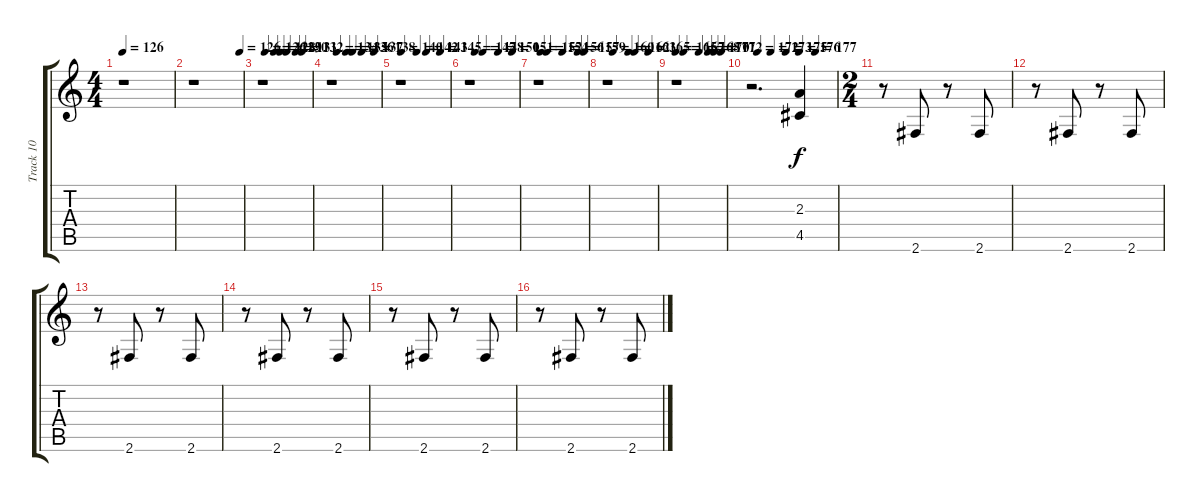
\track ("Track 10" "Track 10") {instrument acousticguitarnylon}
\staff {score tabs}
\tuning (E4 B3 G3 D3 A2 E2) {hide}
\ts (4 4)
\tempo 126
\clef g2
\ks c
r.1{dy f} |
\tempo (126 0.9479166666666666)
r.1 |
\tempo (126 0.07291666666666667)
\tempo (128 0.2604166666666667)
\tempo (129 0.3854166666666667)
\tempo (130 0.5104166666666666)
\tempo (131 0.6979166666666666)
\tempo (132 0.8229166666666666)
r.1 |
\tempo (134 0.13541666666666666)
\tempo (135 0.3229166666666667)
\tempo (136 0.4479166666666667)
\tempo (137 0.6354166666666666)
\tempo (138 0.8854166666666666)
r.1 |
\tempo (140 0.041666666666666664)
\tempo (142 0.3541666666666667)
\tempo (143 0.5416666666666666)
\tempo (145 0.8229166666666666)
r.1 |
\tempo (147 0.13541666666666666)
\tempo (148 0.2916666666666667)
\tempo (150 0.6041666666666666)
\tempo (151 0.8854166666666666)
r.1 |
\tempo (152 0.07291666666666667)
\tempo (154 0.19791666666666666)
\tempo (156 0.5104166666666666)
\tempo (157 0.8229166666666666)
\tempo (159 0.9479166666666666)
r.1 |
\tempo (160 0.13541666666666666)
\tempo (162 0.4479166666666667)
\tempo (163 0.5729166666666666)
\tempo (165 0.8541666666666666)
r.1 |
\tempo (165 0.010416666666666666)
\tempo (167 0.16666666666666666)
\tempo (168 0.4791666666666667)
\tempo (170 0.6666666666666666)
\tempo (171 0.7916666666666666)
\tempo (172 0.9270833333333334)
r.1 |
\tempo (172 0.08333333333333333)
\tempo (173 0.23958333333333334)
\tempo (175 0.4166666666666667)
\tempo (176 0.5729166666666666)
\tempo (177 0.7604166666666666)
r.2{d} (2.3 4.5).4 |
\ts (2 4)
r.8 2.6.8 r.8 2.6.8 |
r.8 2.6.8 r.8 2.6.8 |
r.8 2.6.8 r.8 2.6.8 |
r.8 2.6.8 r.8 2.6.8 |
r.8 2.6.8 r.8 2.6.8 |
r.8 2.6.8 r.8 2.6.8
